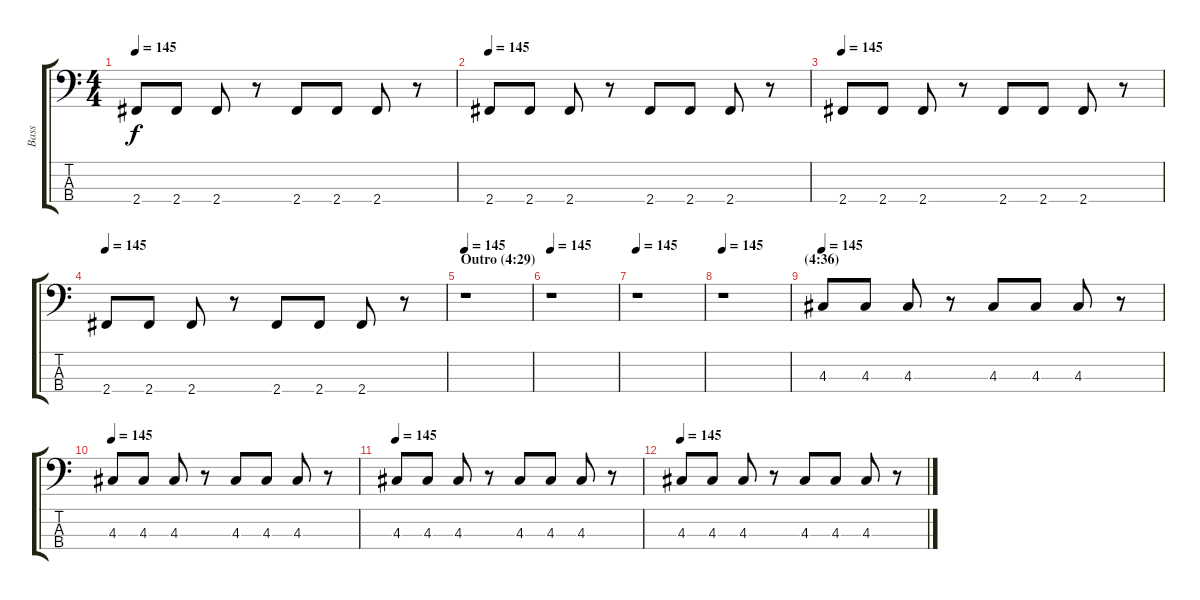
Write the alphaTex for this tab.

\track ("Bass" "Bass") {instrument electricbassfinger}
\staff {score tabs}
\tuning (G2 D2 A1 E1) {hide}
\ts (4 4)
\tempo 145
\clef f4
\ks c
2.4.8{dy f} 2.4.8 2.4.8 r.8 2.4.8 2.4.8 2.4.8 r.8 |
\tempo 145
2.4.8 2.4.8 2.4.8 r.8 2.4.8 2.4.8 2.4.8 r.8 |
\tempo 145
2.4.8 2.4.8 2.4.8 r.8 2.4.8 2.4.8 2.4.8 r.8 |
\tempo 145
2.4.8 2.4.8 2.4.8 r.8 2.4.8 2.4.8 2.4.8 r.8 |
\section ("" "Outro (4:29)")
\tempo 145
r.1 |
\tempo 145
r.1 |
\tempo 145
r.1 |
\tempo 145
r.1 |
\section ("" "(4:36)")
\tempo 145
4.3.8 4.3.8 4.3.8 r.8 4.3.8 4.3.8 4.3.8 r.8 |
\tempo 145
4.3.8 4.3.8 4.3.8 r.8 4.3.8 4.3.8 4.3.8 r.8 |
\tempo 145
4.3.8 4.3.8 4.3.8 r.8 4.3.8 4.3.8 4.3.8 r.8 |
\tempo 145
4.3.8 4.3.8 4.3.8 r.8 4.3.8 4.3.8 4.3.8 r.8
